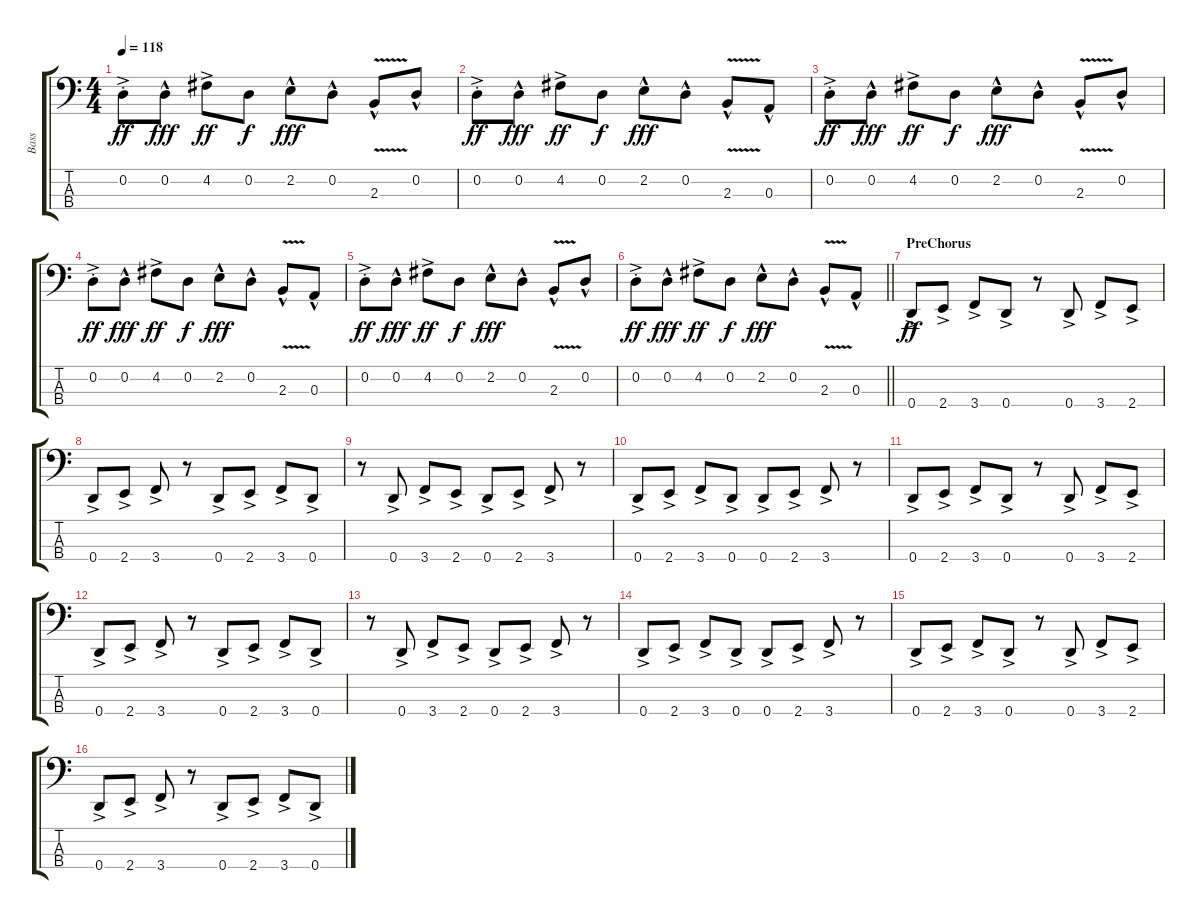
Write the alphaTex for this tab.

\track ("Bass" "Bass") {instrument electricbassfinger}
\staff {score tabs}
\tuning (G2 D2 A1 D1) {hide}
\ts (4 4)
\tempo 118
\clef f4
\ks c
0.2{ac st}.8{dy ff} 0.2{hac}.8{dy fff} 4.2{ac}.8{dy ff} 0.2.8{dy f} 2.2{hac}.8{dy fff} 0.2{hac}.8 2.3{v hac}.8 0.2{hac}.8 |
0.2{ac st}.8{dy ff} 0.2{hac}.8{dy fff} 4.2{ac}.8{dy ff} 0.2.8{dy f} 2.2{hac}.8{dy fff} 0.2{hac}.8 2.3{v hac}.8 0.3{hac}.8 |
0.2{ac st}.8{dy ff} 0.2{hac}.8{dy fff} 4.2{ac}.8{dy ff} 0.2.8{dy f} 2.2{hac}.8{dy fff} 0.2{hac}.8 2.3{v hac}.8 0.2{hac}.8 |
0.2{ac st}.8{dy ff} 0.2{hac}.8{dy fff} 4.2{ac}.8{dy ff} 0.2.8{dy f} 2.2{hac}.8{dy fff} 0.2{hac}.8 2.3{v hac}.8 0.3{hac}.8 |
0.2{ac st}.8{dy ff} 0.2{hac}.8{dy fff} 4.2{ac}.8{dy ff} 0.2.8{dy f} 2.2{hac}.8{dy fff} 0.2{hac}.8 2.3{v hac}.8 0.2{hac}.8 |
\barLineRight lightlight
0.2{ac st}.8{dy ff} 0.2{hac}.8{dy fff} 4.2{ac}.8{dy ff} 0.2.8{dy f} 2.2{hac}.8{dy fff} 0.2{hac}.8 2.3{v hac}.8 0.3{hac}.8 |
\section ("" "PreChorus")
0.4{ac}.8{dy ff} 2.4{ac}.8 3.4{ac}.8 0.4{ac}.8 r.8 0.4{ac}.8 3.4{ac}.8 2.4{ac}.8 |
0.4{ac}.8 2.4{ac}.8 3.4{ac}.8 r.8 0.4{ac}.8 2.4{ac}.8 3.4{ac}.8 0.4{ac}.8 |
r.8 0.4{ac}.8 3.4{ac}.8 2.4{ac}.8 0.4{ac}.8 2.4{ac}.8 3.4{ac}.8 r.8 |
0.4{ac}.8 2.4{ac}.8 3.4{ac}.8 0.4{ac}.8 0.4{ac}.8 2.4{ac}.8 3.4{ac}.8 r.8 |
0.4{ac}.8 2.4{ac}.8 3.4{ac}.8 0.4{ac}.8 r.8 0.4{ac}.8 3.4{ac}.8 2.4{ac}.8 |
0.4{ac}.8 2.4{ac}.8 3.4{ac}.8 r.8 0.4{ac}.8 2.4{ac}.8 3.4{ac}.8 0.4{ac}.8 |
r.8 0.4{ac}.8 3.4{ac}.8 2.4{ac}.8 0.4{ac}.8 2.4{ac}.8 3.4{ac}.8 r.8 |
0.4{ac}.8 2.4{ac}.8 3.4{ac}.8 0.4{ac}.8 0.4{ac}.8 2.4{ac}.8 3.4{ac}.8 r.8 |
0.4{ac}.8 2.4{ac}.8 3.4{ac}.8 0.4{ac}.8 r.8 0.4{ac}.8 3.4{ac}.8 2.4{ac}.8 |
0.4{ac}.8 2.4{ac}.8 3.4{ac}.8 r.8 0.4{ac}.8 2.4{ac}.8 3.4{ac}.8 0.4{ac}.8
